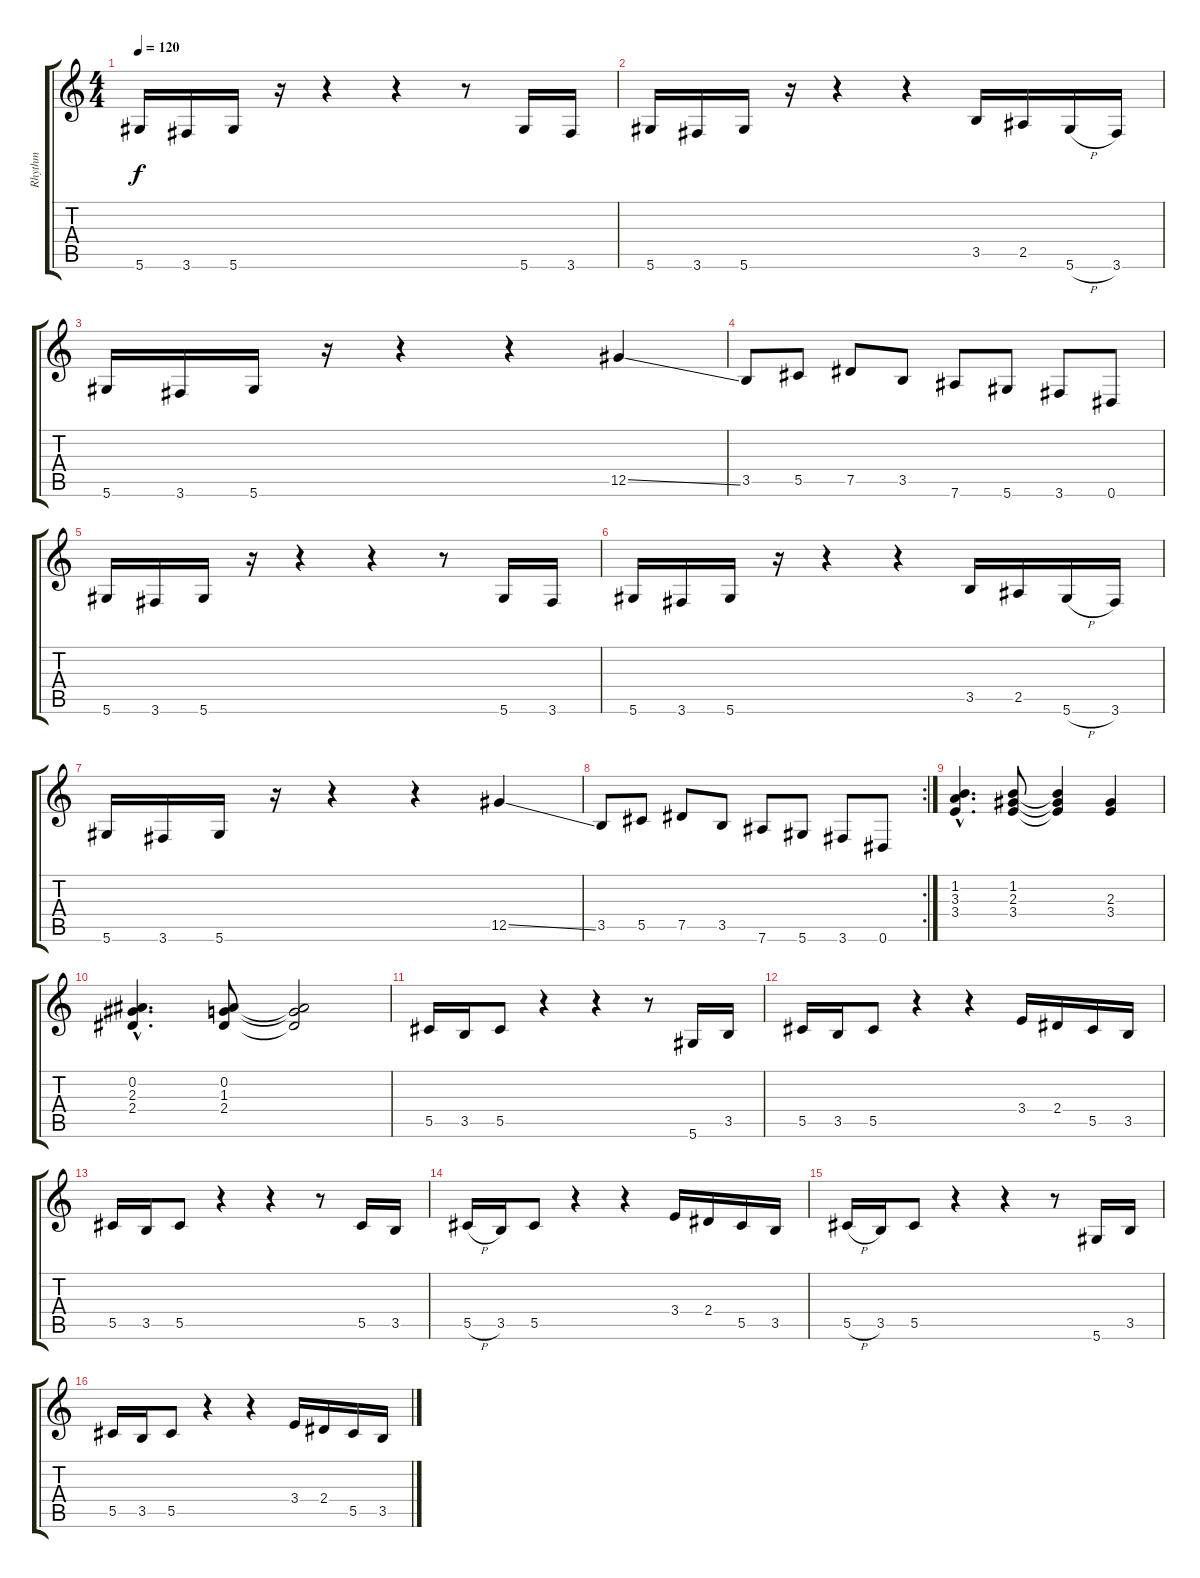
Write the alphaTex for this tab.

\track ("Rhythm" "Rhythm") {instrument distortionguitar}
\staff {score tabs}
\tuning (Eb4 Bb3 Gb3 Db3 Ab2 Eb2) {hide}
\ts (4 4)
\tempo 120
\clef g2
\ks c
5.6.16{dy f} 3.6.16 5.6.16 r.16 r.4 r.4 r.8 5.6.16 3.6.16 |
5.6.16 3.6.16 5.6.16 r.16 r.4 r.4 3.5.16 2.5.16 5.6{h}.16 3.6.16 |
5.6.16 3.6.16 5.6.16 r.16 r.4 r.4 12.5{ss}.4 |
3.5.8 5.5.8 7.5.8 3.5.8 7.6.8 5.6.8 3.6.8 0.6.8 |
5.6.16 3.6.16 5.6.16 r.16 r.4 r.4 r.8 5.6.16 3.6.16 |
5.6.16 3.6.16 5.6.16 r.16 r.4 r.4 3.5.16 2.5.16 5.6{h}.16 3.6.16 |
5.6.16 3.6.16 5.6.16 r.16 r.4 r.4 12.5{ss}.4 |
\rc 2
3.5.8 5.5.8 7.5.8 3.5.8 7.6.8 5.6.8 3.6.8 0.6.8 |
(1.2{hac} 3.3{hac} 3.4{hac}).4{d} (1.2 2.3 3.4).8 (1.2{t} 2.3{t} 3.4{t}).4 (2.3 3.4).4 |
(0.2{hac} 2.3{hac} 2.4{hac}).4{d} (0.2 1.3 2.4).8 (0.2{t} 1.3{t} 2.4{t}).2 |
5.5.16 3.5.16 5.5.8 r.4 r.4 r.8 5.6.16 3.5.16 |
5.5.16 3.5.16 5.5.8 r.4 r.4 3.4.16 2.4.16 5.5.16 3.5.16 |
5.5.16 3.5.16 5.5.8 r.4 r.4 r.8 5.5.16 3.5.16 |
5.5{h}.16 3.5.16 5.5.8 r.4 r.4 3.4.16 2.4.16 5.5.16 3.5.16 |
5.5{h}.16 3.5.16 5.5.8 r.4 r.4 r.8 5.6.16 3.5.16 |
5.5.16 3.5.16 5.5.8 r.4 r.4 3.4.16 2.4.16 5.5.16 3.5.16
